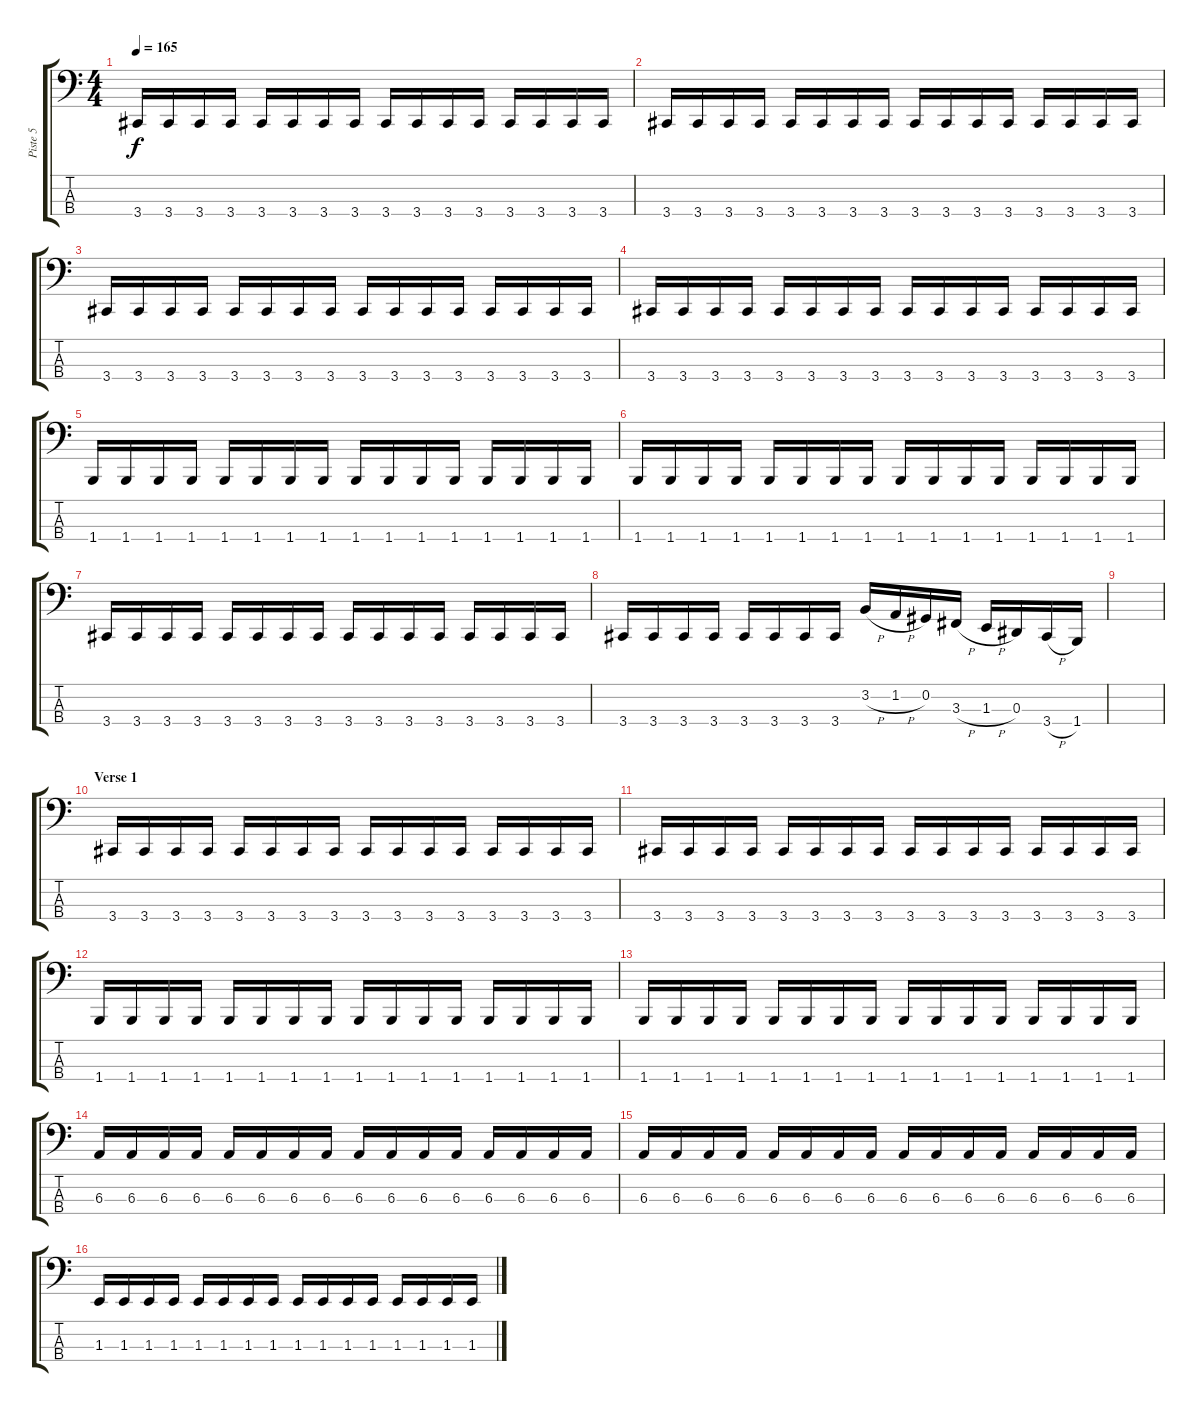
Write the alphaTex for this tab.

\track ("Piste 5" "Piste 5") {instrument electricbassfinger}
\staff {score tabs}
\tuning (Db2 Ab1 Eb1 Bb0) {hide}
\ts (4 4)
\tempo 165
\clef f4
\ks c
3.4.16{dy f} 3.4.16 3.4.16 3.4.16 3.4.16 3.4.16 3.4.16 3.4.16 3.4.16 3.4.16 3.4.16 3.4.16 3.4.16 3.4.16 3.4.16 3.4.16 |
3.4.16 3.4.16 3.4.16 3.4.16 3.4.16 3.4.16 3.4.16 3.4.16 3.4.16 3.4.16 3.4.16 3.4.16 3.4.16 3.4.16 3.4.16 3.4.16 |
3.4.16 3.4.16 3.4.16 3.4.16 3.4.16 3.4.16 3.4.16 3.4.16 3.4.16 3.4.16 3.4.16 3.4.16 3.4.16 3.4.16 3.4.16 3.4.16 |
3.4.16 3.4.16 3.4.16 3.4.16 3.4.16 3.4.16 3.4.16 3.4.16 3.4.16 3.4.16 3.4.16 3.4.16 3.4.16 3.4.16 3.4.16 3.4.16 |
1.4.16 1.4.16 1.4.16 1.4.16 1.4.16 1.4.16 1.4.16 1.4.16 1.4.16 1.4.16 1.4.16 1.4.16 1.4.16 1.4.16 1.4.16 1.4.16 |
1.4.16 1.4.16 1.4.16 1.4.16 1.4.16 1.4.16 1.4.16 1.4.16 1.4.16 1.4.16 1.4.16 1.4.16 1.4.16 1.4.16 1.4.16 1.4.16 |
3.4.16 3.4.16 3.4.16 3.4.16 3.4.16 3.4.16 3.4.16 3.4.16 3.4.16 3.4.16 3.4.16 3.4.16 3.4.16 3.4.16 3.4.16 3.4.16 |
3.4.16 3.4.16 3.4.16 3.4.16 3.4.16 3.4.16 3.4.16 3.4.16 3.2{h}.16 1.2{h}.16 0.2.16 3.3{h}.16 1.3{h}.16 0.3.16 3.4{h}.16 1.4.16 |
|
\section ("" "Verse 1")
3.4.16 3.4.16 3.4.16 3.4.16 3.4.16 3.4.16 3.4.16 3.4.16 3.4.16 3.4.16 3.4.16 3.4.16 3.4.16 3.4.16 3.4.16 3.4.16 |
3.4.16 3.4.16 3.4.16 3.4.16 3.4.16 3.4.16 3.4.16 3.4.16 3.4.16 3.4.16 3.4.16 3.4.16 3.4.16 3.4.16 3.4.16 3.4.16 |
1.4.16 1.4.16 1.4.16 1.4.16 1.4.16 1.4.16 1.4.16 1.4.16 1.4.16 1.4.16 1.4.16 1.4.16 1.4.16 1.4.16 1.4.16 1.4.16 |
1.4.16 1.4.16 1.4.16 1.4.16 1.4.16 1.4.16 1.4.16 1.4.16 1.4.16 1.4.16 1.4.16 1.4.16 1.4.16 1.4.16 1.4.16 1.4.16 |
6.3.16 6.3.16 6.3.16 6.3.16 6.3.16 6.3.16 6.3.16 6.3.16 6.3.16 6.3.16 6.3.16 6.3.16 6.3.16 6.3.16 6.3.16 6.3.16 |
6.3.16 6.3.16 6.3.16 6.3.16 6.3.16 6.3.16 6.3.16 6.3.16 6.3.16 6.3.16 6.3.16 6.3.16 6.3.16 6.3.16 6.3.16 6.3.16 |
1.3.16 1.3.16 1.3.16 1.3.16 1.3.16 1.3.16 1.3.16 1.3.16 1.3.16 1.3.16 1.3.16 1.3.16 1.3.16 1.3.16 1.3.16 1.3.16
